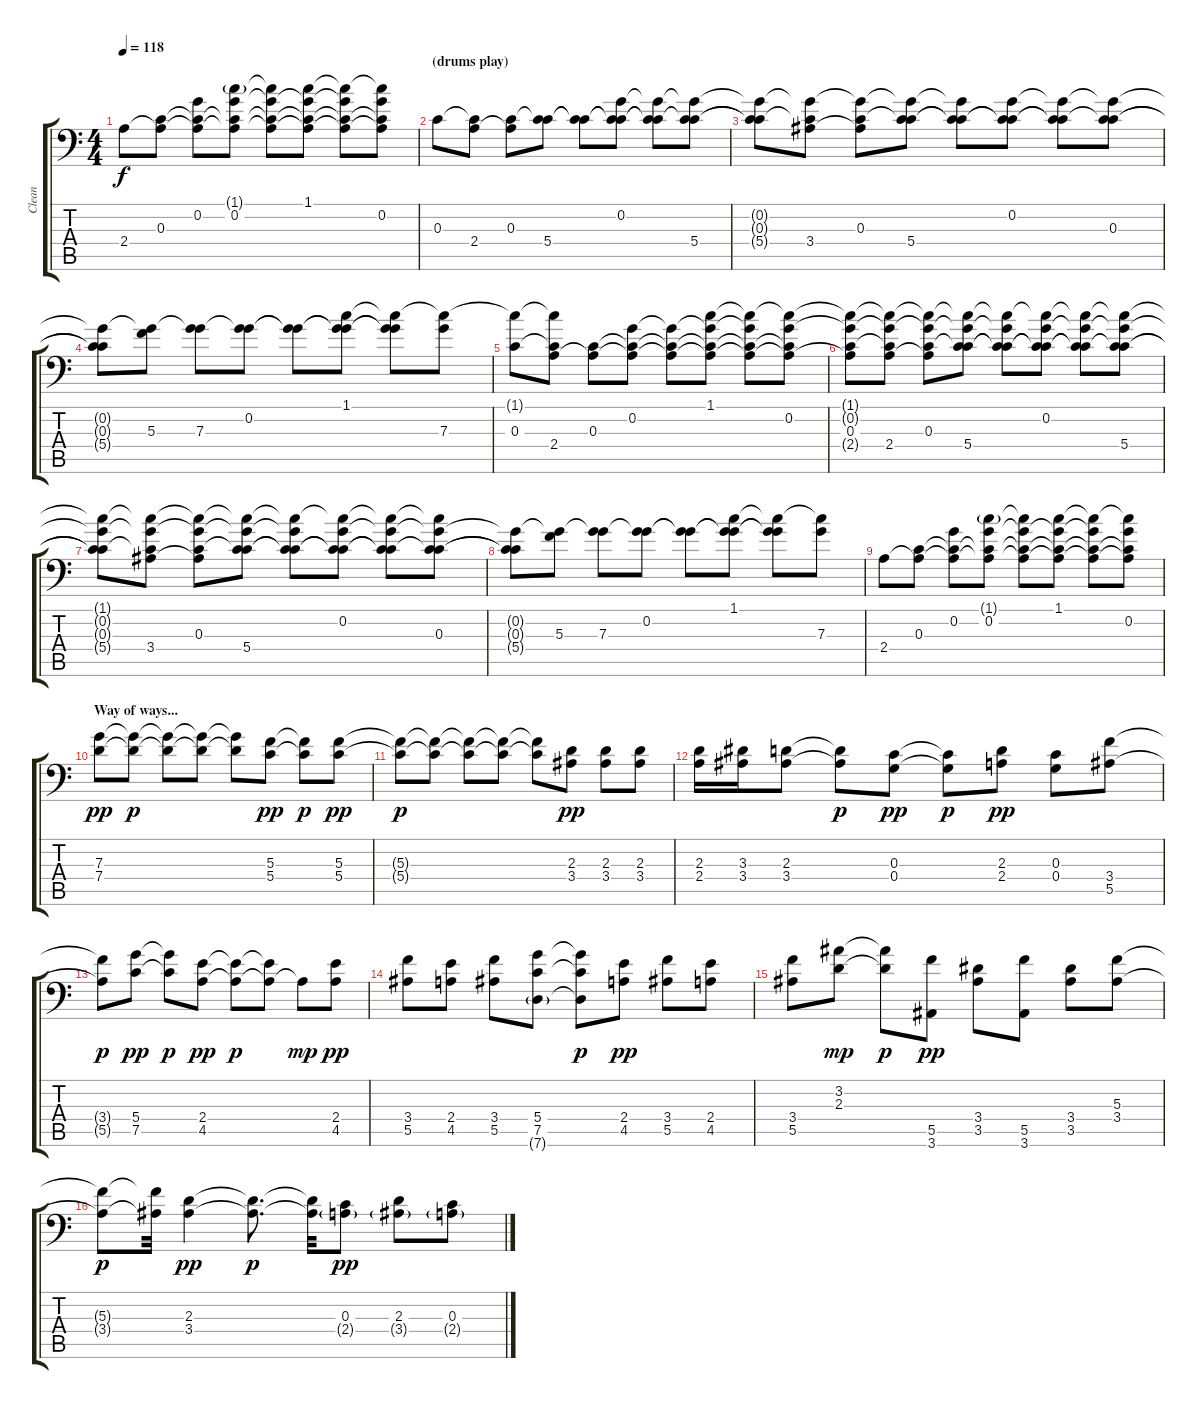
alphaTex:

\track ("Clean" "Clean") {instrument acousticguitarsteel}
\staff {score tabs}
\tuning (B3 G3 C3 G2 C3 G1) {hide}
\ts (4 4)
\tempo 118
\clef f4
\ks c
2.4.8{dy f} (0.3 2.4{t}).8 (0.2 0.3{t} 2.4{t}).8 (1.1{g} 0.2 0.3{t} 2.4{t}).8 (1.1{t} 0.2{t} 0.3{t} 2.4{t}).8 (1.1 0.2{t} 0.3{t} 2.4{t}).8 (1.1{t} 0.2{t} 0.3{t} 2.4{t}).8 (1.1{t} 0.2 0.3{t} 2.4{t}).8 |
\section ("" "(drums play)")
0.3.8 (0.3{t} 2.4).8 (0.3 2.4{t}).8 (0.3{t} 5.4).8 (0.3{t} 5.4{t}).8 (0.2 0.3{t} 5.4{t}).8 (0.2{t} 0.3{t} 5.4{t}).8 (0.2{t} 0.3{t} 5.4).8 |
(0.2{t} 0.3{t} 5.4{t}).8 (0.2{t} 0.3{t} 3.4).8 (0.2{t} 0.3 3.4{t}).8 (0.2{t} 0.3{t} 5.4).8 (0.2{t} 0.3{t} 5.4{t}).8 (0.2 0.3{t} 5.4{t}).8 (0.2{t} 0.3{t} 5.4{t}).8 (0.2{t} 0.3 5.4{t}).8 |
(0.2{t} 0.3{t} 5.4{t}).8 (0.2{t} 5.3).8 (0.2{t} 7.3).8 (0.2 7.3{t}).8 (0.2{t} 7.3{t}).8 (1.1 0.2{t} 7.3{t}).8 (1.1{t} 0.2{t} 7.3{t}).8 (1.1{t} 7.3).8 |
(1.1{t} 0.3).8 (1.1{t} 0.3{t} 2.4).8 (0.3 2.4{t}).8 (0.2 0.3{t} 2.4{t}).8 (0.2{t} 0.3{t} 2.4{t}).8 (1.1 0.2{t} 0.3{t} 2.4{t}).8 (1.1{t} 0.2{t} 0.3{t} 2.4{t}).8 (1.1{t} 0.2 0.3{t} 2.4{t}).8 |
(1.1{t} 0.2{t} 0.3 2.4{t}).8 (1.1{t} 0.2{t} 0.3{t} 2.4).8 (1.1{t} 0.2{t} 0.3 2.4{t}).8 (1.1{t} 0.2{t} 0.3{t} 5.4).8 (1.1{t} 0.2{t} 0.3{t} 5.4{t}).8 (1.1{t} 0.2 0.3{t} 5.4{t}).8 (1.1{t} 0.2{t} 0.3{t} 5.4{t}).8 (1.1{t} 0.2{t} 0.3{t} 5.4).8 |
(1.1{t} 0.2{t} 0.3{t} 5.4{t}).8 (1.1{t} 0.2{t} 0.3{t} 3.4).8 (1.1{t} 0.2{t} 0.3 3.4{t}).8 (1.1{t} 0.2{t} 0.3{t} 5.4).8 (1.1{t} 0.2{t} 0.3{t} 5.4{t}).8 (1.1{t} 0.2 0.3{t} 5.4{t}).8 (1.1{t} 0.2{t} 0.3{t} 5.4{t}).8 (1.1{t} 0.2{t} 0.3 5.4{t}).8 |
(0.2{t} 0.3{t} 5.4{t}).8 (0.2{t} 5.3).8 (0.2{t} 7.3).8 (0.2 7.3{t}).8 (0.2{t} 7.3{t}).8 (1.1 0.2{t} 7.3{t}).8 (1.1{t} 0.2{t} 7.3{t}).8 (1.1{t} 7.3).8 |
2.4.8 (0.3 2.4{t}).8 (0.2 0.3{t} 2.4{t}).8 (1.1{g} 0.2 0.3{t} 2.4{t}).8 (1.1{t} 0.2{t} 0.3{t} 2.4{t}).8 (1.1 0.2{t} 0.3{t} 2.4{t}).8 (1.1{t} 0.2{t} 0.3{t} 2.4{t}).8 (1.1{t} 0.2 0.3{t} 2.4{t}).8 |
\section ("" "Way of ways...")
(7.3 7.4).8{dy pp} (7.3{t} 7.4{t}).8{dy p} (7.3{t} 7.4{t}).8 (7.3{t} 7.4{t}).8 (7.3{t} 7.4{t}).8 (5.3 5.4).8{dy pp} (5.3{t} 5.4{t}).8{dy p} (5.3 5.4).8{dy pp} |
(5.3{t} 5.4{t}).8{dy p} (5.3{t} 5.4{t}).8 (5.3{t} 5.4{t}).8 (5.3{t} 5.4{t}).8 (5.3{t} 5.4{t}).8 (2.3 3.4).8{dy pp} (2.3 3.4).8 (2.3 3.4).8 |
(2.3 2.4).16 (3.3 3.4).16 (2.3 3.4).8 (2.3{t} 3.4{t}).8{dy p} (0.3 0.4).8{dy pp} (0.3{t} 0.4{t}).8{dy p} (2.3 2.4).8{dy pp} (0.3 0.4).8 (3.4 5.5).8 |
(3.4{t} 5.5{t}).8{dy p} (5.4 7.5).8{dy pp} (5.4{t} 7.5{t}).8{dy p} (2.4 4.5).8{dy pp} (2.4{t} 4.5{t}).8{dy p} (2.4{t} 4.5{t}).8 2.4{t}.8{dy mp} (2.4 4.5).8{dy pp} |
(3.4 5.5).8 (2.4 4.5).8 (3.4 5.5).8 (5.4 7.5 7.6{g}).8 (5.4{t} 7.5{t} 7.6{t}).8{dy p} (2.4 4.5).8{dy pp} (3.4 5.5).8 (2.4 4.5).8 |
(3.4 5.5).8 (3.2 2.3).8{dy mp} (3.2{t} 2.3{t}).8{dy p} (5.5 3.6).8{dy pp} (3.4 3.5).8 (5.5 3.6).8 (3.4 3.5).8 (5.3 3.4).8 |
(5.3{t} 3.4{t}).8{dy p} (5.3{t} 3.4{t}).32 (2.3 3.4).4{dy pp} (2.3{t} 3.4{t}).8{d dy p} (2.3{t} 3.4{t}).32 (0.3 2.4{g}).8{dy pp} (2.3 3.4{g}).8 (0.3 2.4{g}).8
